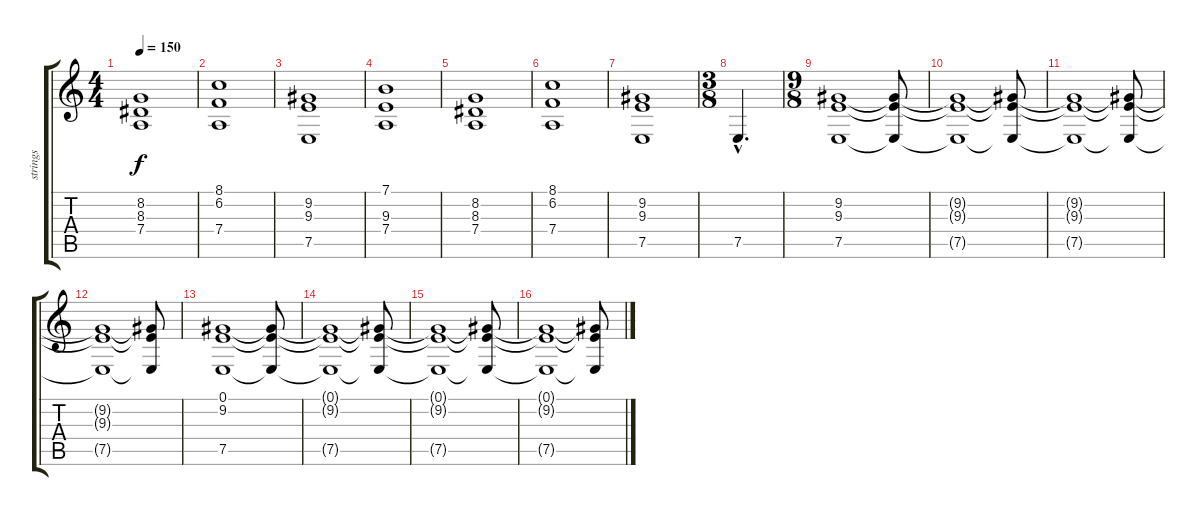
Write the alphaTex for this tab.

\track ("strings" "strings") {instrument stringensemble2}
\staff {score tabs}
\tuning (E4 B3 G3 D3 A2 E2) {hide}
\ts (4 4)
\tempo 150
\clef g2
\ks c
(8.2 8.3 7.4).1{dy f} |
(8.1 6.2 7.4).1 |
(9.2 9.3 7.5).1 |
(7.1 9.3 7.4).1 |
(8.2 8.3 7.4).1 |
(8.1 6.2 7.4).1 |
(9.2 9.3 7.5).1 |
\ts (3 8)
7.5{hac}.4{d} |
\ts (9 8)
(9.2 9.3 7.5).1 (9.2{t} 9.3{t} 7.5{t}).8 |
(9.2{t} 9.3{t} 7.5{t}).1 (9.2{t} 9.3{t} 7.5{t}).8 |
(9.2{t} 9.3{t} 7.5{t}).1 (9.2{t} 9.3{t} 7.5{t}).8 |
(9.2{t} 9.3{t} 7.5{t}).1 (9.2{t} 9.3{t} 7.5{t}).8 |
(0.1 9.2 7.5).1 (0.1{t} 9.2{t} 7.5{t}).8 |
(0.1{t} 9.2{t} 7.5{t}).1 (0.1{t} 9.2{t} 7.5{t}).8 |
(0.1{t} 9.2{t} 7.5{t}).1 (0.1{t} 9.2{t} 7.5{t}).8 |
(0.1{t} 9.2{t} 7.5{t}).1 (0.1{t} 9.2{t} 7.5{t}).8
